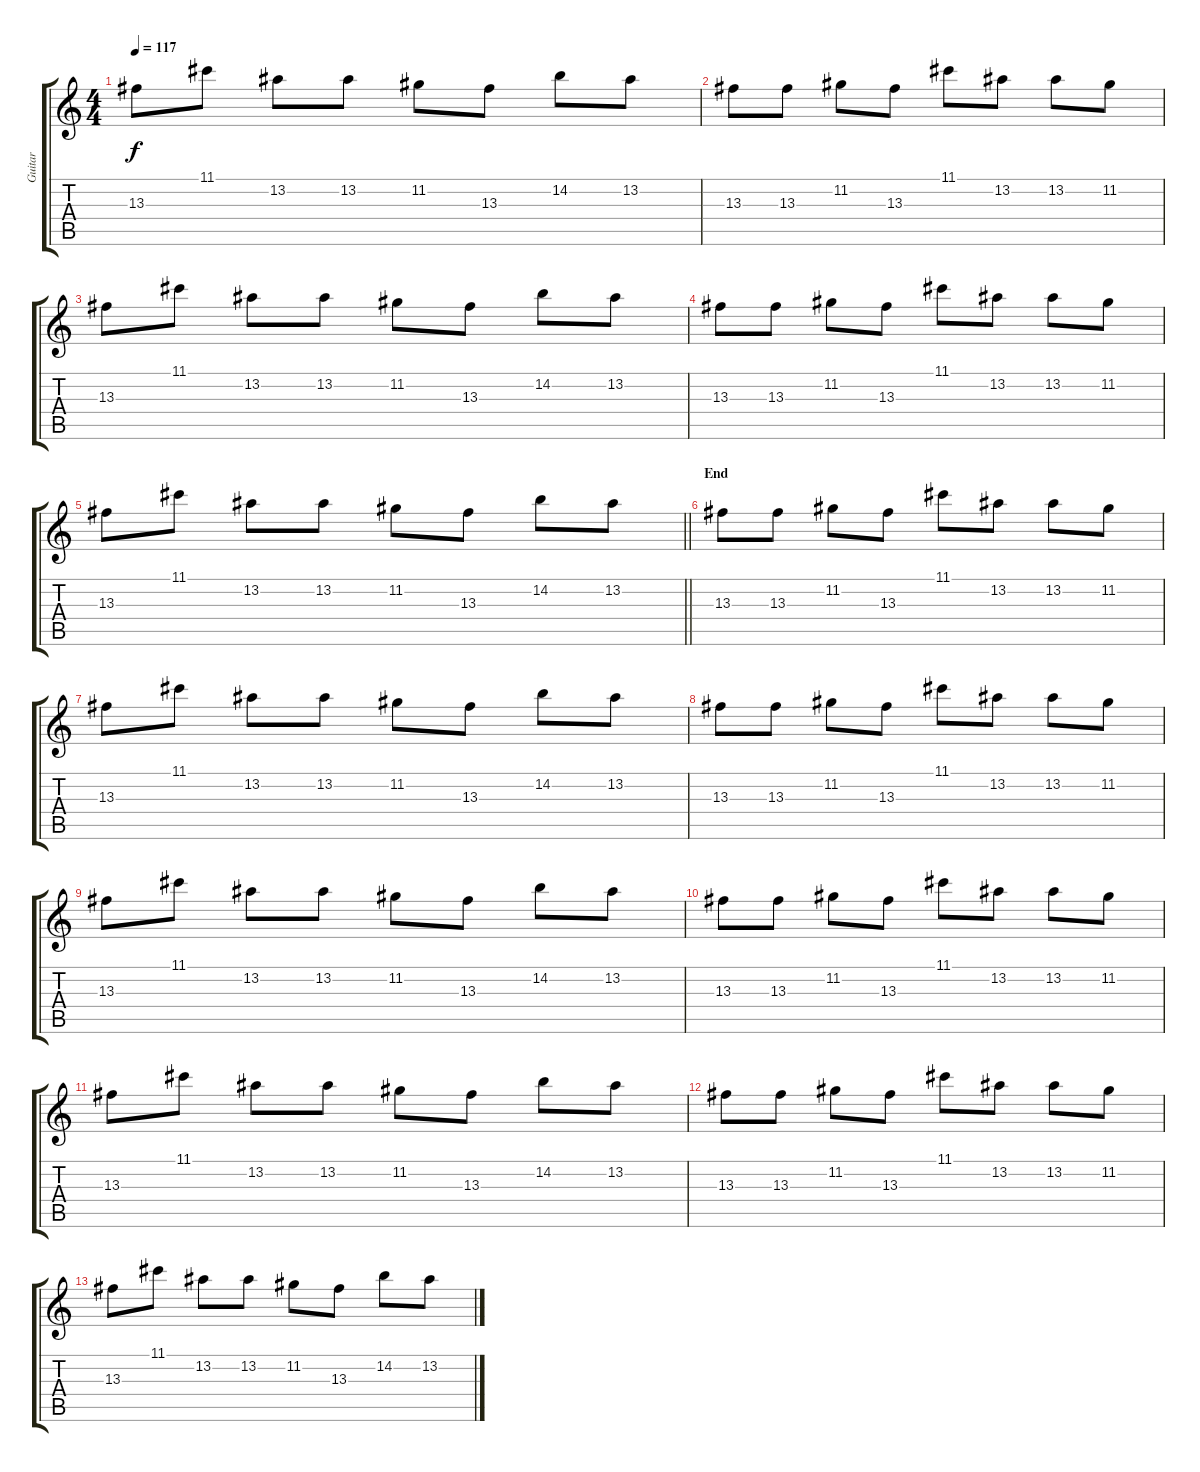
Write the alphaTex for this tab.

\track ("Guitar" "Guitar") {instrument overdrivenguitar}
\staff {score tabs}
\tuning (D4 A3 F3 C3 G2 C2) {hide}
\ts (4 4)
\tempo 117
\clef g2
\ks c
13.3.8{dy f} 11.1.8 13.2.8 13.2.8 11.2.8 13.3.8 14.2.8 13.2.8 |
13.3.8 13.3.8 11.2.8 13.3.8 11.1.8 13.2.8 13.2.8 11.2.8 |
13.3.8 11.1.8 13.2.8 13.2.8 11.2.8 13.3.8 14.2.8 13.2.8 |
13.3.8 13.3.8 11.2.8 13.3.8 11.1.8 13.2.8 13.2.8 11.2.8 |
\barLineRight lightlight
13.3.8 11.1.8 13.2.8 13.2.8 11.2.8 13.3.8 14.2.8 13.2.8 |
\section ("" "End")
13.3.8{volume 13} 13.3.8 11.2.8 13.3.8 11.1.8 13.2.8 13.2.8 11.2.8 |
13.3.8 11.1.8 13.2.8 13.2.8 11.2.8 13.3.8 14.2.8 13.2.8 |
13.3.8 13.3.8 11.2.8 13.3.8 11.1.8 13.2.8 13.2.8 11.2.8 |
13.3.8 11.1.8 13.2.8 13.2.8 11.2.8 13.3.8 14.2.8 13.2.8 |
13.3.8 13.3.8 11.2.8 13.3.8 11.1.8 13.2.8 13.2.8 11.2.8 |
13.3.8 11.1.8 13.2.8 13.2.8 11.2.8 13.3.8 14.2.8 13.2.8 |
13.3.8 13.3.8 11.2.8 13.3.8 11.1.8 13.2.8 13.2.8 11.2.8 |
13.3.8 11.1.8 13.2.8 13.2.8 11.2.8 13.3.8 14.2.8 13.2.8
